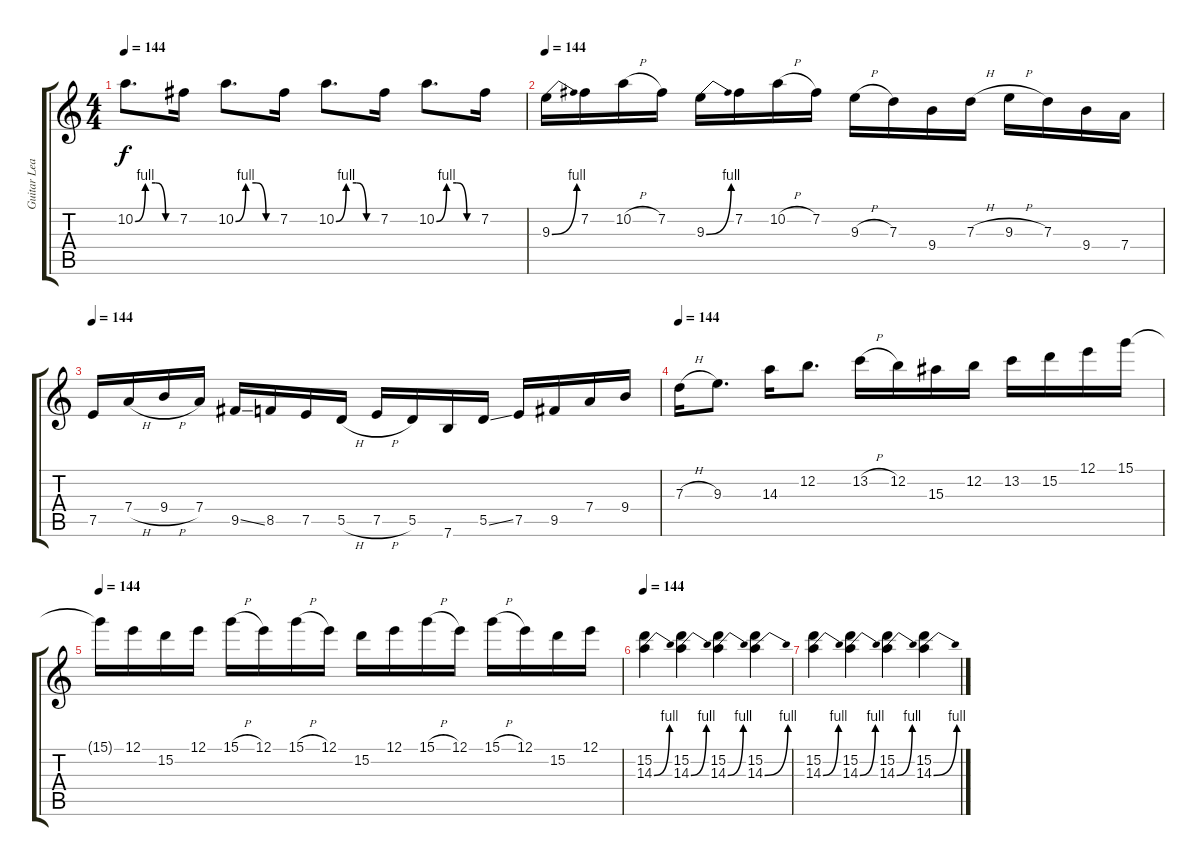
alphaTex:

\track ("Guitar Lead (Solo)" "Guitar Lea") {instrument distortionguitar}
\staff {score tabs}
\tuning (E4 B3 G3 D3 A2 E2) {hide}
\ts (4 4)
\tempo 144
\clef g2
\ks c
10.2{be (custom 0 0 15 4 30 4 45 0 60 0)}.8{d dy f volume 12} 7.2.16 10.2{be (custom 0 0 15 4 30 4 45 0 60 0)}.8{d} 7.2.16 10.2{be (custom 0 0 15 4 30 4 45 0 60 0)}.8{d} 7.2.16 10.2{be (custom 0 0 15 4 30 4 45 0 60 0)}.8{d} 7.2.16 |
\tempo 144
9.3{be (bend 0 0 60 4)}.16{volume 11} 7.2.16 10.2{h}.16 7.2.16 9.3{be (bend 0 0 60 4)}.16 7.2.16 10.2{h}.16 7.2.16 9.3{h}.16 7.3.16 9.4.16 7.3{h}.16 9.3{h}.16 7.3.16 9.4.16 7.4.16 |
\tempo 144
7.5.16{volume 10} 7.4{h}.16 9.4{h}.16 7.4.16 9.5{ss}.16 8.5.16 7.5.16 5.5{h}.16 7.5{h}.16 5.5.16 7.6.16 5.5{ss}.16 7.5.16 9.5.16 7.4.16 9.4.16 |
\tempo 144
7.3{h}.16{volume 9} 9.3.8{d} 14.3.16 12.2.8{d} 13.2{h}.16 12.2.16 15.3.16 12.2.16 13.2.16 15.2.16 12.1.16 15.1.16 |
\tempo 144
15.1{t}.16{volume 8} 12.1.16 15.2.16 12.1.16 15.1{h}.16 12.1.16 15.1{h}.16 12.1.16 15.2.16 12.1.16 15.1{h}.16 12.1.16 15.1{h}.16 12.1.16 15.2.16 12.1.16 |
\tempo 144
(15.2 14.3{be (bend 0 0 60 4)}).4{volume 4} (15.2 14.3{be (bend 0 0 60 4)}).4 (15.2 14.3{be (bend 0 0 60 4)}).4 (15.2 14.3{be (bend 0 0 60 4)}).4 |
(15.2 14.3{be (bend 0 0 60 4)}).4{volume 2} (15.2 14.3{be (bend 0 0 60 4)}).4 (15.2 14.3{be (bend 0 0 60 4)}).4 (15.2 14.3{be (bend 0 0 60 4)}).4
